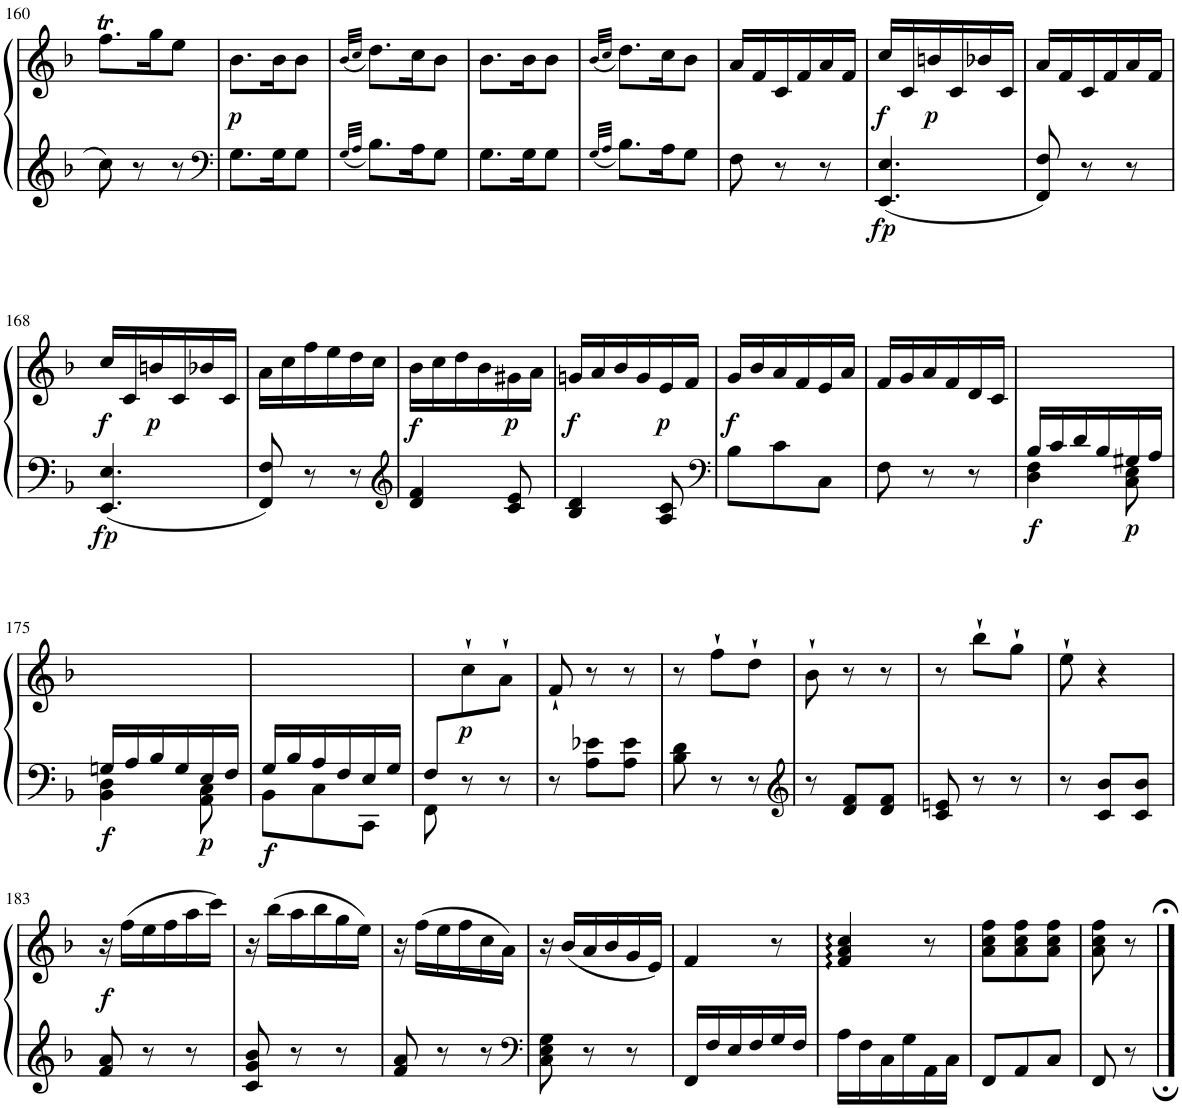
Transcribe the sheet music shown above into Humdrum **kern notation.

**kern	**kern	**dynam
*part1	*part1	*part1
*staff2	*staff1	*staff1/2
*I"Piano	*	*
*I'Pno.	*	*
!!LO:PB:g=z
*clefG2	*clefG2	*
*k[b-]	*k[b-]	*
*M3/8	*M3/8	*
=160	=160	=160
8cc\	8.ffT\L	.
8r	.	.
.	16gg\K	.
8r	8ee\J	.
=161	=161	=161
*clefF4	*	*
!	!	!LO:DY:b
8.G\L	8.b-\L	p
16G\K	16b-\K	.
8G\J	8b-\J	.
=162	=162	=162
32qG/LLL	(32qb-/LLL	.
32qA/JJJ	32qcc/JJJ	.
8.B-\L	8.dd\L)	.
16A\K	16cc\K	.
8G\J	8b-\J	.
=163	=163	=163
8.G\L	8.b-\L	.
16G\K	16b-\K	.
8G\J	8b-\J	.
=164	=164	=164
32qG/LLL	(32qb-/LLL	.
32qA/JJJ	32qcc/JJJ	.
8.B-\L	8.dd\L)	.
16A\K	16cc\K	.
8G\J	8b-\J	.
=165	=165	=165
8F\	16a/LL	.
.	16f/	.
8r	16c/	.
.	16f/	.
8r	16a/	.
.	16f/JJ	.
=166	=166	=166
!	!	!LO:DY:b=2
!	!	!LO:DY:n=1:b
4.EE/ 4.E/	16cc/LL	fp f
.	16c/	.
!	!	!LO:DY:n=2:b
.	16bn/	p
.	16c/	.
.	16b-X/	.
.	16c/JJ	.
=167	=167	=167
8FF/ 8F/	16a/LL	.
.	16f/	.
8r	16c/	.
.	16f/	.
8r	16a/	.
.	16f/JJ	.
!!LO:LB:g=z
=168	=168	=168
!	!	!LO:DY:b=2
!	!	!LO:DY:n=1:b
4.EE/ 4.E/	16cc/LL	fp f
.	16c/	.
!	!	!LO:DY:n=2:b
.	16bn/	p
.	16c/	.
.	16b-X/	.
.	16c/JJ	.
=169	=169	=169
8FF/ 8F/	16a\LL	.
.	16cc\	.
8r	16ff\	.
.	16ee\	.
8r	16dd\	.
.	16cc\JJ	.
=170	=170	=170
*clefG2	*	*
!	!	!LO:DY:b
4d/ 4f/	16b-\LL	f
.	16cc\	.
.	16dd\	.
.	16b-\	.
!	!	!LO:DY:b
8c/ 8e/	16g#X\	p
.	16a\JJ	.
=171	=171	=171
!	!	!LO:DY:b
4B-/ 4d/	16gn/LL	f
.	16a/	.
.	16b-/	.
.	16g/	.
!	!	!LO:DY:b
8A/ 8c/	16e/	p
.	16f/JJ	.
=172	=172	=172
*clefF4	*	*
!	!	!LO:DY:b
8B-\L	16g/LL	f
.	16b-/	.
8c\	16a/	.
.	16f/	.
8C\J	16e/	.
.	16a/JJ	.
=173	=173	=173
8F\	16f/LL	.
.	16g/	.
8r	16a/	.
.	16f/	.
8r	16d/	.
.	16c/JJ	.
=174	=174	=174
*^	*	*
!	!	!	!LO:DY:b=2
16B-/LL	4D\ 4F\	4.ryy	f
16c/	.	.	.
16d/	.	.	.
16B-/	.	.	.
!	!	!	!LO:DY:b=2
16G#X/	8C\ 8E\	.	p
16A/JJ	.	.	.
!!LO:LB:g=z
=175	=175	=175	=175
!	!	!	!LO:DY:b=2
16Gn/LL	4BB-\ 4D\	4.ryy	f
16A/	.	.	.
16B-/	.	.	.
16G/	.	.	.
!	!	!	!LO:DY:b=2
16E/	8AA\ 8C\	.	p
16F/JJ	.	.	.
=176	=176	=176	=176
!	!	!	!LO:DY:b=2
16G/LL	8BB-\L	4.ryy	f
16B-/	.	.	.
16A/	8C\	.	.
16F/	.	.	.
16E/	8CC\J	.	.
16G/JJ	.	.	.
=177	=177	=177	=177
8F/L	8FF\	8ryy	.
!	!	!	!LO:DY:b
4ryy	8r	8cc`>\	p
.	8r	8a`>\J	.
*v	*v	*	*
=178	=178	=178
8r	8f`/	.
8A\ 8e-X\L	8r	.
8A\ 8e-\J	8r	.
=179	=179	=179
8B-\ 8d\	8r	.
8r	8ff`\L	.
8r	8dd`\J	.
=180	=180	=180
*clefG2	*	*
8r	8b-`\	.
8d/ 8f/L	8r	.
8d/ 8f/J	8r	.
=181	=181	=181
8c/ 8en/	8r	.
8r	8bb-`\L	.
8r	8gg`\J	.
=182	=182	=182
8r	8ee`\	.
8c/ 8b-/L	4r	.
8c/ 8b-/J	.	.
!!LO:LB:g=z
=183	=183	=183
!	!	!LO:DY:b
8f/ 8a/	16r	f
.	(16ff\LL	.
8r	16ee\	.
.	16ff\	.
8r	16aa\	.
.	16ccc\JJ)	.
=184	=184	=184
8c/ 8g/ 8b-/	16r	.
.	(16bb-\LL	.
8r	16aa\	.
.	16bb-\	.
8r	16gg\	.
.	16ee\JJ)	.
=185	=185	=185
8f/ 8a/	16r	.
.	(16ff\LL	.
8r	16ee\	.
.	16ff\	.
8r	16cc\	.
.	16a\JJ)	.
=186	=186	=186
*clefF4	*	*
8C\ 8E\ 8G\	16r	.
.	(16b-/LL	.
8r	16a/	.
.	16b-/	.
8r	16g/	.
.	16e/JJ)	.
=187	=187	=187
16FF/LL	4f/	.
16F/	.	.
16E/	.	.
16F/	.	.
16G/	8r	.
16F/JJ	.	.
=188	=188	=188
16A\LL	4f/ 4a/ 4cc/	.
16F\	.	.
16C\	.	.
16G\	.	.
16AA\	8r	.
16C\JJ	.	.
=189	=189	=189
8FF/L	8a\ 8cc\ 8ff\L	.
8AA/	8a\ 8cc\ 8ff\	.
8C/J	8a\ 8cc\ 8ff\J	.
=190	=190	=190
8FF/	8a\ 8cc\ 8ff\	.
8r	8r	.
==	==	==
*-	*-	*-
